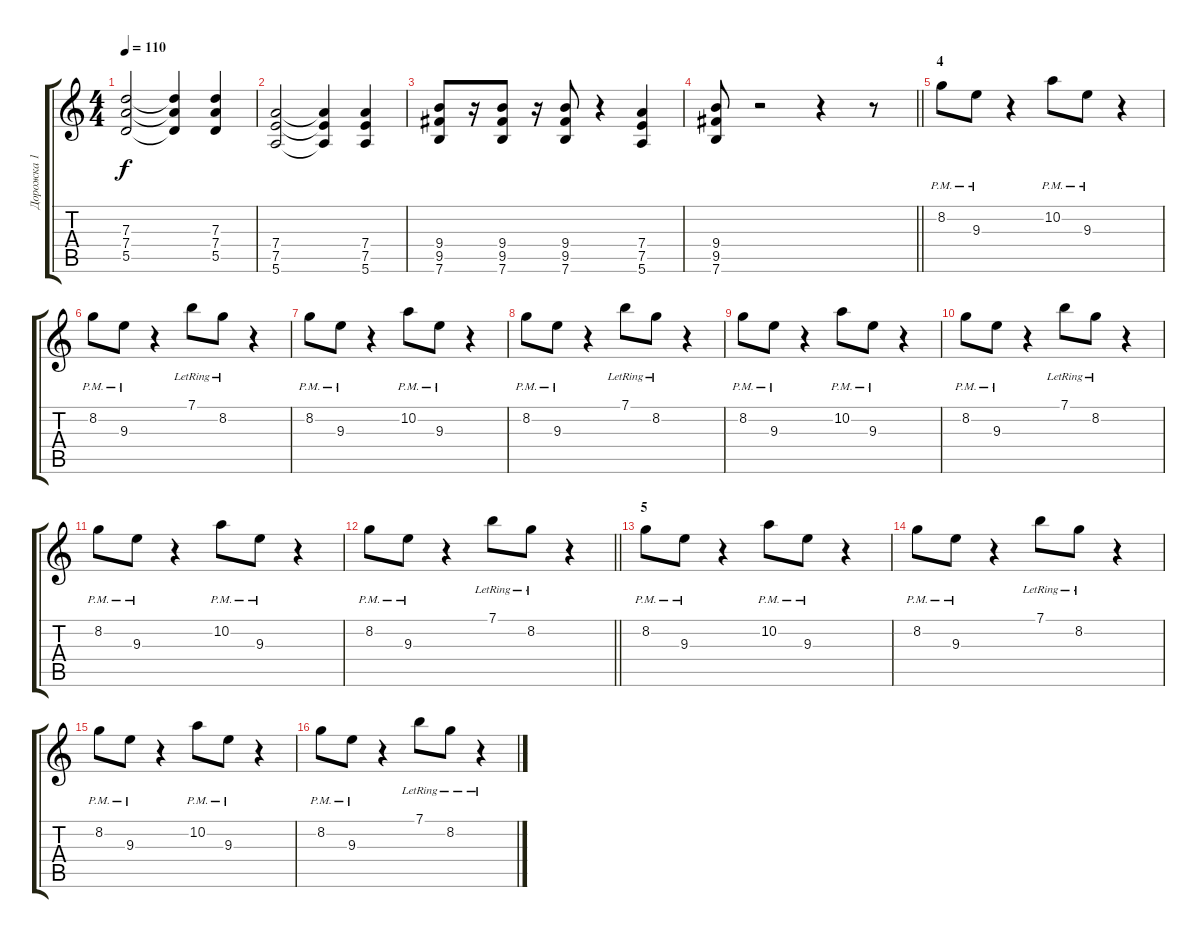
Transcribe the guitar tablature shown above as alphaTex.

\track ("Дорожка 1" "Дорожка 1") {instrument acousticguitarsteel}
\staff {score tabs}
\tuning (E4 B3 G3 D3 A2 E2) {hide}
\ts (4 4)
\tempo 110
\clef g2
\ks c
(7.3 7.4 5.5).2{dy f instrument distortionguitar} (7.3{t} 7.4{t} 5.5{t}).4 (7.3 7.4 5.5).4 |
(7.4 7.5 5.6).2 (7.4{t} 7.5{t} 5.6{t}).4 (7.4 7.5 5.6).4 |
(9.4 9.5 7.6).8 r.16 (9.4 9.5 7.6).8 r.16 (9.4 9.5 7.6).8 r.4 (7.4 7.5 5.6).4 |
\barLineRight lightlight
(9.4 9.5 7.6).8 r.2 r.4 r.8 |
\section ("" "4")
8.2{pm}.8{volume 15} 9.3{pm}.8 r.4 10.2{pm}.8 9.3{pm}.8 r.4 |
8.2{pm}.8 9.3{pm}.8 r.4 7.1{lr}.8 8.2{lr}.8 r.4 |
8.2{pm}.8 9.3{pm}.8 r.4 10.2{pm}.8 9.3{pm}.8 r.4 |
8.2{pm}.8 9.3{pm}.8 r.4 7.1{lr}.8 8.2{lr}.8 r.4 |
8.2{pm}.8 9.3{pm}.8 r.4 10.2{pm}.8 9.3{pm}.8 r.4 |
8.2{pm}.8 9.3{pm}.8 r.4 7.1{lr}.8 8.2{lr}.8 r.4 |
8.2{pm}.8 9.3{pm}.8 r.4 10.2{pm}.8 9.3{pm}.8 r.4 |
\barLineRight lightlight
8.2{pm}.8 9.3{pm}.8 r.4 7.1{lr}.8 8.2{lr}.8 r.4 |
\section ("" "5")
8.2{pm}.8 9.3{pm}.8 r.4 10.2{pm}.8 9.3{pm}.8 r.4 |
8.2{pm}.8 9.3{pm}.8 r.4 7.1{lr}.8 8.2{lr}.8 r.4 |
8.2{pm}.8 9.3{pm}.8 r.4 10.2{pm}.8 9.3{pm}.8 r.4 |
8.2{pm}.8 9.3{pm}.8 r.4 7.1{lr}.8 8.2{lr}.8 r.4
